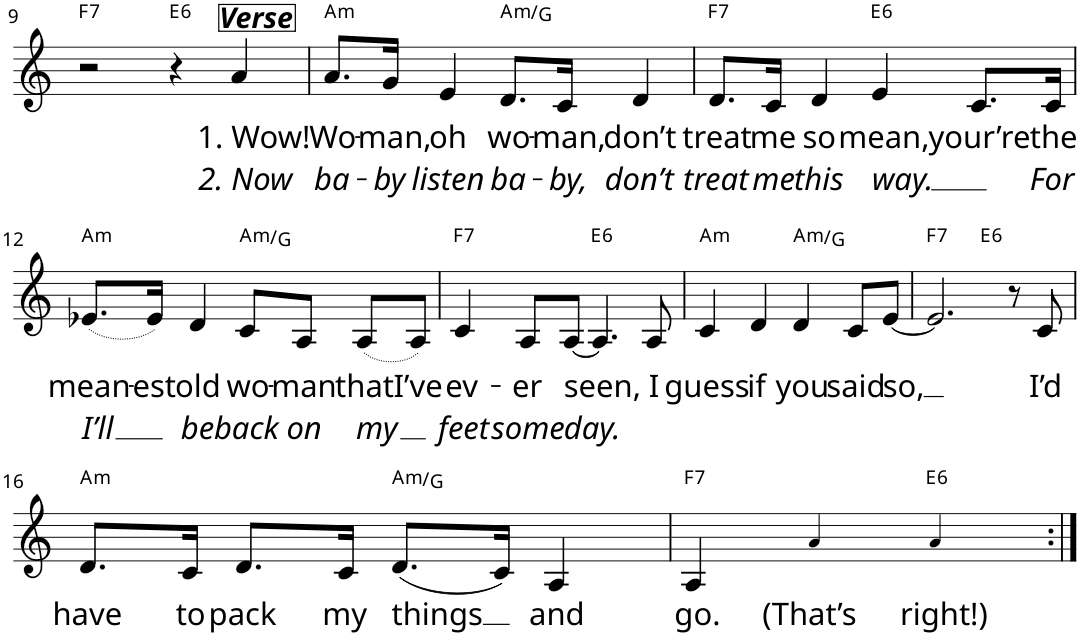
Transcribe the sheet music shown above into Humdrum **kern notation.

**kern	**text	**text	**harte
*part1	*part1	*part1	*part1
*staff1	*staff1	*staff1	*
*I"P1	*	*	*
!!LO:PB:g=z
*clefG2	*	*	*
*k[]	*	*	*
*M4/4	*	*	*
=9	=9	=9	=9
!	!	!	!LO:H:kt=7
2r	.	.	F:7
!	!	!	!LO:H:kt=6
4r	.	.	E:maj6
!LO:TX:a:Bi:t=Verse	!	!	!
!	!LO:LY:b	!LO:LY:b	!
4a/	1. Wow!	2. Now	.
=10	=10	=10	=10
!	!LO:LY:b	!LO:LY:b	!LO:H:kt=m
8.a/L	Wo-	ba-	A:min
!	!LO:LY:b	!LO:LY:b	!
16g/Jk	-man,	-by	.
!	!LO:LY:b	!LO:LY:b	!
4e/	oh	listen	.
!	!LO:LY:b	!LO:LY:b	!LO:H:kt=m
8.d/L	wo-	ba-	A:min/b7
!	!LO:LY:b	!LO:LY:b	!
16c/Jk	-man,	-by,	.
!	!LO:LY:b	!LO:LY:b	!
4d/	don’t	don’t	.
=11	=11	=11	=11
!	!LO:LY:b	!LO:LY:b	!LO:H:kt=7
8.d/L	treat	treat	F:7
!	!LO:LY:b	!LO:LY:b	!
16c/Jk	me	me	.
!	!LO:LY:b	!LO:LY:b	!
4d/	so	this	.
!	!LO:LY:b	!LO:LY:b	!LO:H:kt=6
4e/	mean,	way.	E:maj6
!	!LO:LY:b	!	!
8.c/L	your’re	.	.
!	!LO:LY:b	!LO:LY:b	!
16c/Jk	the	For	.
!!LO:LB:g=z
=12	=12	=12	=12
!	!LO:LY:b	!LO:LY:b	!LO:H:kt=m
(8.e-X/L	mean-	I’ll	A:min
!	!LO:LY:b	!	!
16e-/Jk)	-est	.	.
!	!LO:LY:b	!LO:LY:b	!
4d/	old	be	.
!	!LO:LY:b	!LO:LY:b	!LO:H:kt=m
8c/L	wo-	back	A:min/b7
!	!LO:LY:b	!LO:LY:b	!
8A/J	-man	on	.
!	!LO:LY:b	!LO:LY:b	!
(8A/L	that	my	.
!	!LO:LY:b	!	!
8A/J)	I’ve	.	.
=13	=13	=13	=13
!	!LO:LY:b	!LO:LY:b	!LO:H:kt=7
4c/	ev-	feet	F:7
!	!LO:LY:b	!LO:LY:b	!
8A/L	-er	some	.
!	!LO:LY:b	!LO:LY:b	!
[8A/J	seen,	day.	.
!	!	!	!LO:H:kt=6
4.A/]	.	.	E:maj6
!	!LO:LY:b	!	!
8A/	I	.	.
=14	=14	=14	=14
!	!LO:LY:b	!	!LO:H:kt=m
4c/	guess	.	A:min
!	!LO:LY:b	!	!
4d/	if	.	.
!	!LO:LY:b	!	!LO:H:kt=m
4d/	you	.	A:min/b7
!	!LO:LY:b	!	!
8c/L	said	.	.
!	!LO:LY:b	!	!
[8e/J	so,	.	.
=15	=15	=15	=15
!	!	!	!LO:H:kt=7
*^	*	*	*
2.e/]	2ryy	.	.	F:7
!	!	!	!	!LO:H:kt=6
.	2ryy	.	.	E:maj6
8r	.	.	.	.
!	!	!LO:LY:b	!	!
8c/	.	I’d	.	.
!!LO:LB:g=z	!!
=16	=16	=16	=16	=16
!	!	!LO:LY:b	!	!LO:H:kt=m
*v	*v	*	*	*
8.d/L	have	.	A:min
!	!LO:LY:b	!	!
16c/Jk	to	.	.
!	!LO:LY:b	!	!
8.d/L	pack	.	.
!	!LO:LY:b	!	!
16c/Jk	my	.	.
!	!LO:LY:b	!	!LO:H:kt=m
(8.d/L	things	.	A:min/b7
16c/Jk)	.	.	.
!	!LO:LY:b	!	!
4A/	and	.	.
=17	=17	=17	=17
!	!LO:LY:b	!	!LO:H:kt=7
4A/	go.	.	F:7
!	!LO:LY:b	!	!
4a!/	(That’s	.	.
!	!LO:LY:b	!	!LO:H:kt=6
4a!/	right!)	.	E:maj6
=:|!	=:|!	=:|!	=:|!
*-	*-	*-	*-
